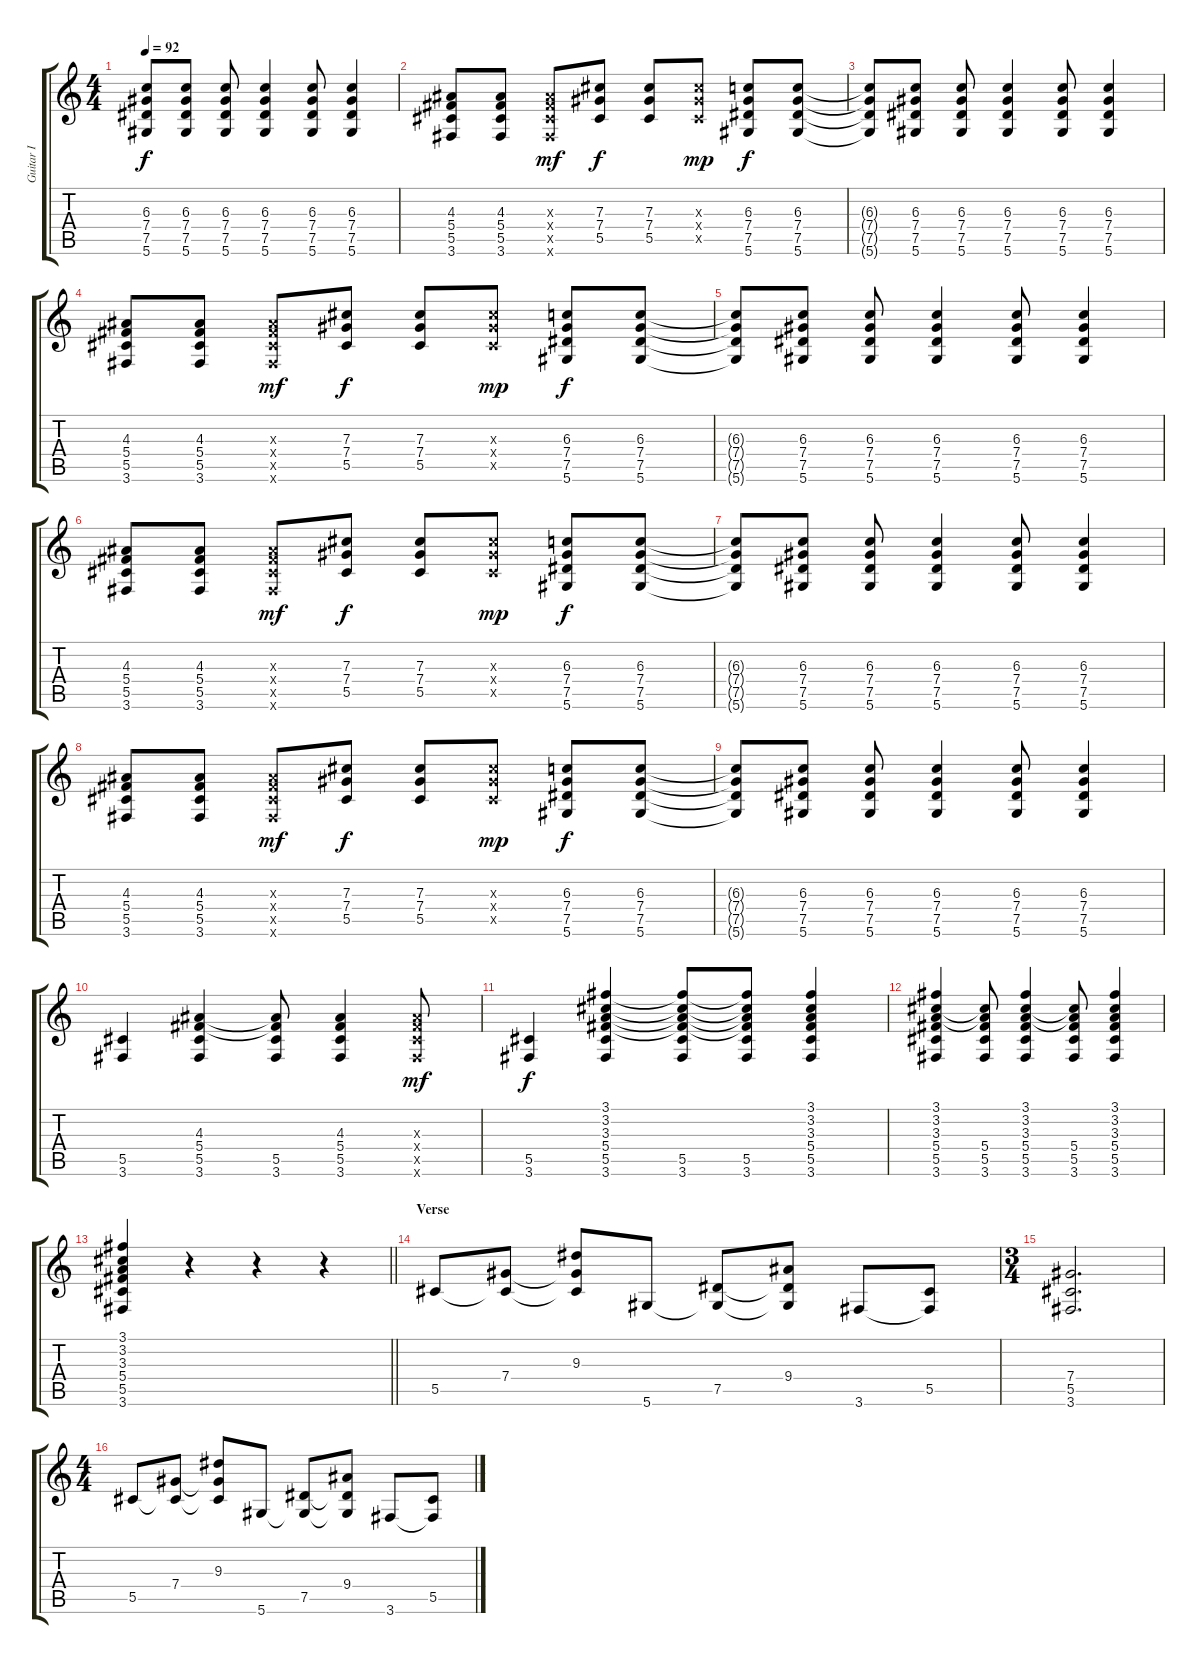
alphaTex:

\track ("Guitar I" "Guitar I") {instrument electricguitarjazz}
\staff {score tabs}
\tuning (Eb4 Bb3 Gb3 Db3 Ab2 Eb2) {hide}
\ts (4 4)
\tempo 92
\clef g2
\ks c
(6.3{t} 7.4{t} 7.5{t} 5.6{t}).8{dy f} (6.3 7.4 7.5 5.6).8 (6.3 7.4 7.5 5.6).8 (6.3 7.4 7.5 5.6).4 (6.3 7.4 7.5 5.6).8 (6.3 7.4 7.5 5.6).4 |
(4.3 5.4 5.5 3.6).8 (4.3 5.4 5.5 3.6).8 (4.3{x} 5.4{x} 5.5{x} 3.6{x}).8{dy mf} (7.3 7.4 5.5).8{dy f} (7.3 7.4 5.5).8 (7.3{x} 7.4{x} 5.5{x}).8{dy mp} (6.3 7.4 7.5 5.6).8{dy f} (6.3 7.4 7.5 5.6).8 |
(6.3{t} 7.4{t} 7.5{t} 5.6{t}).8 (6.3 7.4 7.5 5.6).8 (6.3 7.4 7.5 5.6).8 (6.3 7.4 7.5 5.6).4 (6.3 7.4 7.5 5.6).8 (6.3 7.4 7.5 5.6).4 |
(4.3 5.4 5.5 3.6).8 (4.3 5.4 5.5 3.6).8 (4.3{x} 5.4{x} 5.5{x} 3.6{x}).8{dy mf} (7.3 7.4 5.5).8{dy f} (7.3 7.4 5.5).8 (7.3{x} 7.4{x} 5.5{x}).8{dy mp} (6.3 7.4 7.5 5.6).8{dy f} (6.3 7.4 7.5 5.6).8 |
(6.3{t} 7.4{t} 7.5{t} 5.6{t}).8 (6.3 7.4 7.5 5.6).8 (6.3 7.4 7.5 5.6).8 (6.3 7.4 7.5 5.6).4 (6.3 7.4 7.5 5.6).8 (6.3 7.4 7.5 5.6).4 |
(4.3 5.4 5.5 3.6).8 (4.3 5.4 5.5 3.6).8 (4.3{x} 5.4{x} 5.5{x} 3.6{x}).8{dy mf} (7.3 7.4 5.5).8{dy f} (7.3 7.4 5.5).8 (7.3{x} 7.4{x} 5.5{x}).8{dy mp} (6.3 7.4 7.5 5.6).8{dy f} (6.3 7.4 7.5 5.6).8 |
(6.3{t} 7.4{t} 7.5{t} 5.6{t}).8 (6.3 7.4 7.5 5.6).8 (6.3 7.4 7.5 5.6).8 (6.3 7.4 7.5 5.6).4 (6.3 7.4 7.5 5.6).8 (6.3 7.4 7.5 5.6).4 |
(4.3 5.4 5.5 3.6).8 (4.3 5.4 5.5 3.6).8 (4.3{x} 5.4{x} 5.5{x} 3.6{x}).8{dy mf} (7.3 7.4 5.5).8{dy f} (7.3 7.4 5.5).8 (7.3{x} 7.4{x} 5.5{x}).8{dy mp} (6.3 7.4 7.5 5.6).8{dy f} (6.3 7.4 7.5 5.6).8 |
(6.3{t} 7.4{t} 7.5{t} 5.6{t}).8 (6.3 7.4 7.5 5.6).8 (6.3 7.4 7.5 5.6).8 (6.3 7.4 7.5 5.6).4 (6.3 7.4 7.5 5.6).8 (6.3 7.4 7.5 5.6).4 |
(5.5 3.6).4 (4.3 5.4 5.5 3.6).4 (4.3{t} 5.4{t} 5.5 3.6).8 (4.3 5.4 5.5 3.6).4 (4.3{x} 5.4{x} 5.5{x} 3.6{x}).8{dy mf} |
(5.5 3.6).4{dy f} (3.1 3.2 3.3 5.4 5.5 3.6).4 (3.1{t} 3.2{t} 3.3{t} 5.4{t} 5.5 3.6).8 (3.1{t} 3.2{t} 3.3{t} 5.4{t} 5.5 3.6).8 (3.1 3.2 3.3 5.4 5.5 3.6).4 |
(3.1 3.2 3.3 5.4 5.5 3.6).4 (3.2{t} 3.3{t} 5.4 5.5 3.6).8 (3.1 3.2 3.3 5.4 5.5 3.6).4 (3.2{t} 3.3{t} 5.4 5.5 3.6).8 (3.1 3.2 3.3 5.4 5.5 3.6).4 |
\barLineRight lightlight
(3.1 3.2 3.3 5.4 5.5 3.6).4 r.4 r.4 r.4 |
\section ("" "Verse")
5.5.8 (7.4 5.5{t}).8 (9.3 7.4{t} 5.5{t}).8 5.6.8 (7.5 5.6{t}).8 (9.4 7.5{t} 5.6{t}).8 3.6.8 (5.5 3.6{t}).8 |
\ts (3 4)
(7.4 5.5 3.6).2{d} |
\ts (4 4)
5.5.8 (7.4 5.5{t}).8 (9.3 7.4{t} 5.5{t}).8 5.6.8 (7.5 5.6{t}).8 (9.4 7.5{t} 5.6{t}).8 3.6.8 (5.5 3.6{t}).8
